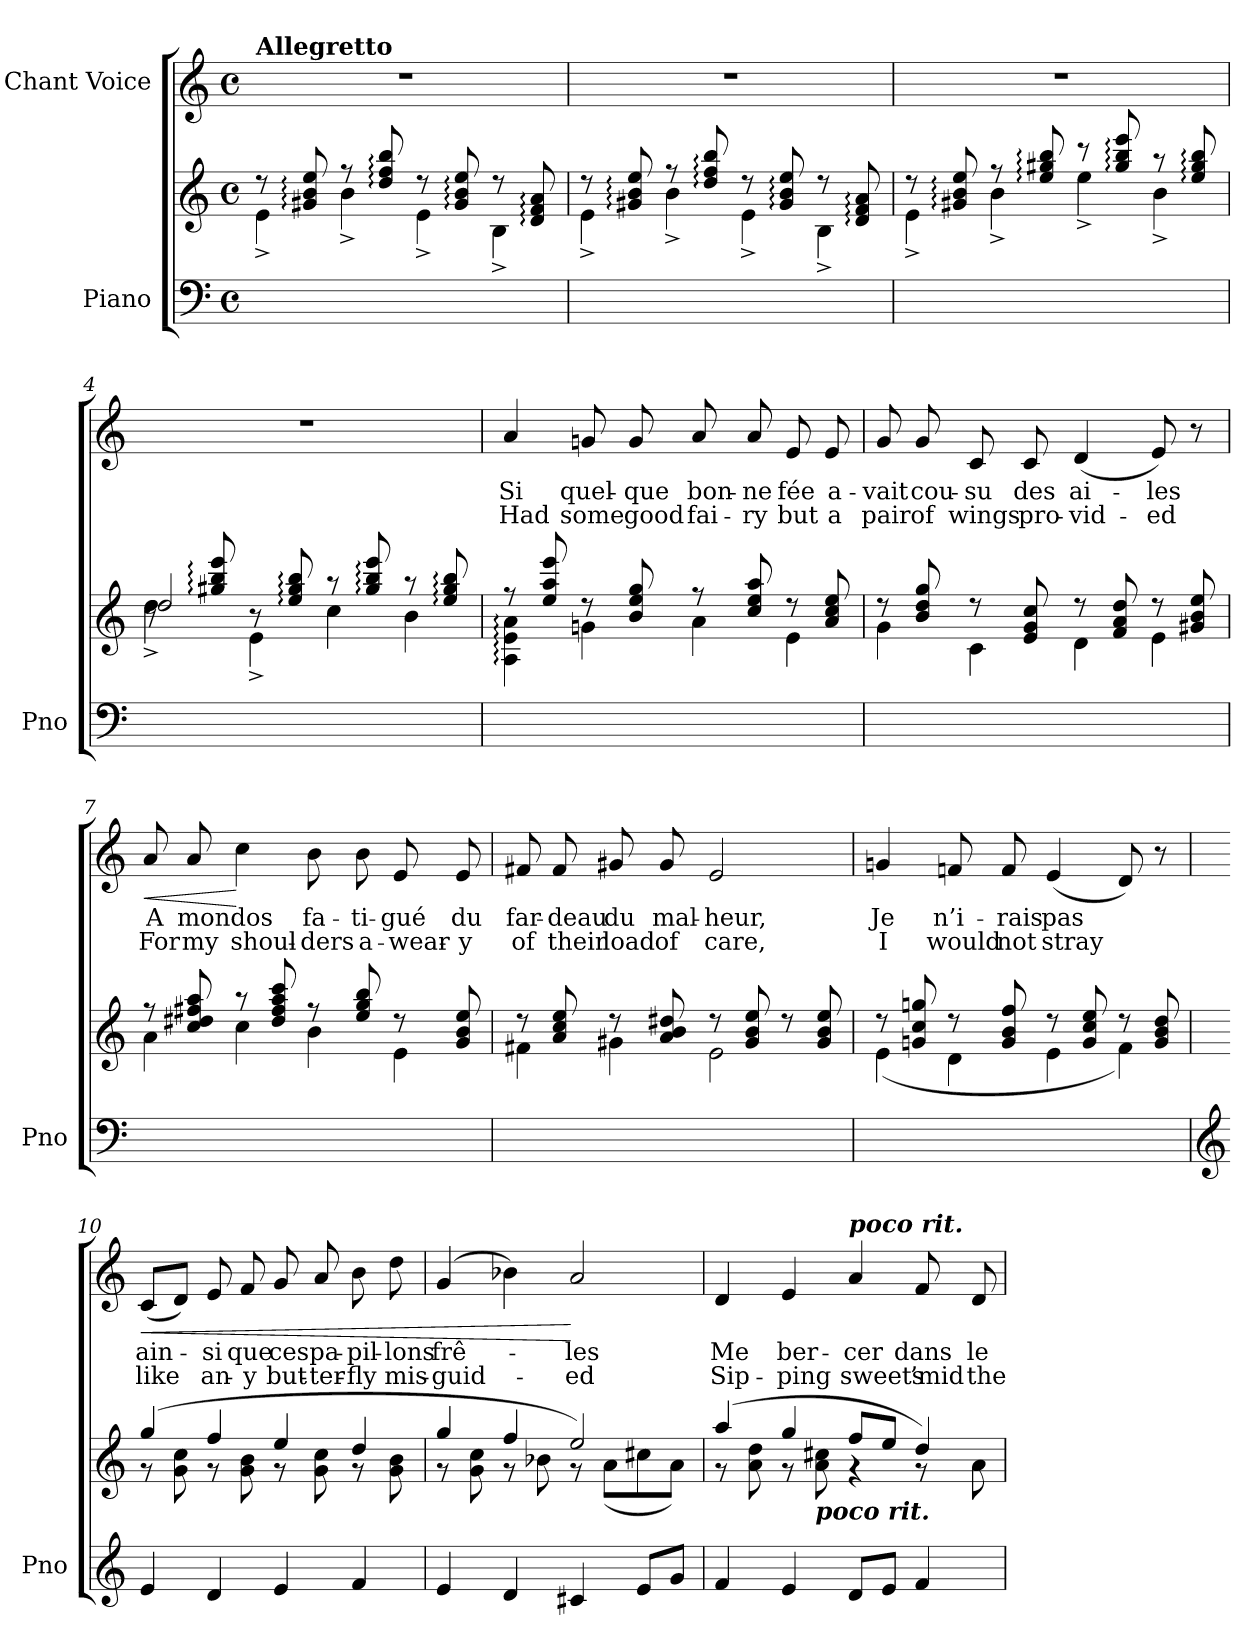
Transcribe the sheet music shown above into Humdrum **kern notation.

**kern	**kern	**dynam	**kern	**text	**text	**dynam
*part2	*part2	*part2	*part1	*part1	*part1	*part1
*staff3	*staff2	*staff2/3	*staff1	*staff1	*staff1	*staff1
*I"Piano	*	*	*I"Chant Voice	*	*	*
*I'Pno	*	*	*	*	*	*
*clefF4	*clefG2	*	*clefG2	*	*	*
*k[]	*k[]	*	*k[]	*	*	*
*M4/4	*M4/4	*	*M4/4	*	*	*
*met(c)	*met(c)	*	*met(c)	*	*	*
*MM90	*MM90	*	*MM90	*	*	*
=1	=1	=1	=1	=1	=1	=1
*	*^	*	*	*	*	*
!	!	!	!	!LO:TX:B:t=Allegretto	!	!	!
!	!	!	!LO:DY:a=2	!	!	!	!
!	!	!	!LO:DY:n=1:a=2	!	!	!	!
1ryy	8r	4e^\	p other-dynamics	1r	.	.	.
.	8g#X/: 8b/: 8ee/:	.	.	.	.	.	.
.	8r	4b^\	.	.	.	.	.
.	8dd/: 8ff/: 8bb/:	.	.	.	.	.	.
.	8r	4e^\	.	.	.	.	.
.	8g#/: 8b/: 8ee/:	.	.	.	.	.	.
.	8r	4B^\	.	.	.	.	.
.	8d/: 8f/: 8a/:	.	.	.	.	.	.
=2	=2	=2	=2	=2	=2	=2	=2
1ryy	8r	4e^\	.	1r	.	.	.
.	8g#X/: 8b/: 8ee/:	.	.	.	.	.	.
.	8r	4b^\	.	.	.	.	.
.	8dd/: 8ff/: 8bb/:	.	.	.	.	.	.
.	8r	4e^\	.	.	.	.	.
.	8g#/: 8b/: 8ee/:	.	.	.	.	.	.
.	8r	4B^\	.	.	.	.	.
.	8d/: 8f/: 8a/:	.	.	.	.	.	.
!!LO:LB:g=z
=3	=3	=3	=3	=3	=3	=3	=3
1ryy	8r	4e^\	.	1r	.	.	.
.	8g#X/: 8b/: 8ee/:	.	.	.	.	.	.
.	8r	4b^\	.	.	.	.	.
.	8ee/: 8gg#X/: 8bb/:	.	.	.	.	.	.
.	8r	4ee^\	.	.	.	.	.
.	8gg#/: 8bb/: 8eee/:	.	.	.	.	.	.
.	8r	4b^\	.	.	.	.	.
.	8ee/: 8gg#/: 8bb/:	.	.	.	.	.	.
=4	=4	=4	=4	=4	=4	=4	=4
*	*	*^	*	*	*	*	*
1ryy	8r	4dd^\	2dd/	.	1r	.	.	.
.	8gg#X/: 8bb/: 8eee/:	.	.	.	.	.	.	.
.	8r	4e^\	.	.	.	.	.	.
.	8ee/: 8gg#/: 8bb/:	.	.	.	.	.	.	.
.	8r	4cc\	2ryy	.	.	.	.	.
.	8gg#/: 8bb/: 8eee/:	.	.	.	.	.	.	.
.	8r	4b\	.	.	.	.	.	.
.	8ee/: 8gg#/: 8bb/:	.	.	.	.	.	.	.
*	*	*v	*v	*	*	*	*	*
!!LO:LB:g=z
=5	=5	=5	=5	=5	=5	=5	=5
!	!	!	!	!	!LO:LY:b	!LO:LY:b	!
1ryy	8r	4A\: 4e\: 4a\:	.	4a/	Si	Had	.
.	8ee/ 8aa/ 8eee/	.	.	.	.	.	.
!	!	!	!	!	!LO:LY:b	!LO:LY:b	!
.	8r	4gn\	.	8gn/	quel-	some	.
!	!	!	!	!	!LO:LY:b	!LO:LY:b	!
.	8b/ 8ee/ 8gg/	.	.	8g/	-que	good	.
!	!	!	!	!	!LO:LY:b	!LO:LY:b	!
.	8r	4a\	.	8a/	bon-	fai-	.
!	!	!	!	!	!LO:LY:b	!LO:LY:b	!
.	8cc/ 8ee/ 8aa/	.	.	8a/	-ne	-ry	.
!	!	!	!	!	!LO:LY:b	!LO:LY:b	!
.	8r	4e\	.	8e/	fée	but	.
!	!	!	!	!	!LO:LY:b	!LO:LY:b	!
.	8a/ 8cc/ 8ee/	.	.	8e/	a-	a	.
=6	=6	=6	=6	=6	=6	=6	=6
!	!	!	!	!	!LO:LY:b	!LO:LY:b	!
1ryy	8r	4g\	.	8g/	-vait	pair	.
!	!	!	!	!	!LO:LY:b	!LO:LY:b	!
.	8b/ 8dd/ 8gg/	.	.	8g/	cou-	of	.
!	!	!	!	!	!LO:LY:b	!LO:LY:b	!
.	8r	4c\	.	8c/	-su	wings	.
!	!	!	!	!	!LO:LY:b	!LO:LY:b	!
.	8e/ 8g/ 8cc/	.	.	8c/	des	pro-	.
!	!	!	!	!	!LO:LY:b	!LO:LY:b	!
.	8r	4d\	.	(<4d/	ai-	-vid-	.
.	8f/ 8a/ 8dd/	.	.	.	.	.	.
!	!	!	!	!	!LO:LY:b	!LO:LY:b	!
.	8r	4e\	.	8e/)	-les	-ed	.
.	8g#X/ 8b/ 8ee/	.	.	8r	.	.	.
!!LO:LB:g=z
=7	=7	=7	=7	=7	=7	=7	=7
!	!	!	!	!	!LO:LY:b	!LO:LY:b	!LO:HP:b
1ryy	8r	4a\	.	8a/	A	For	<
!	!	!	!	!	!LO:LY:b	!LO:LY:b	!
.	8cc/ 8dd#X/ 8ff#X/ 8aa/	.	.	8a/	mon	my	.
!	!	!	!	!	!LO:LY:b	!LO:LY:b	!
.	8r	4cc\	.	4cc\	dos	shoul-	[
.	8dd#/ 8ff#/ 8aa/ 8ccc/	.	.	.	.	.	.
!	!	!	!	!	!LO:LY:b	!LO:LY:b	!
.	8r	4b\	.	8b\	fa-	-ders	.
!	!	!	!	!	!LO:LY:b	!LO:LY:b	!
.	8ee/ 8gg/ 8bb/	.	.	8b\	-ti-	a-	.
!	!	!	!	!	!LO:LY:b	!LO:LY:b	!
.	8r	4e\	.	8e/	-gué	-wear-	.
!	!	!	!	!	!LO:LY:b	!LO:LY:b	!
.	8g/ 8b/ 8ee/	.	.	8e/	du	-y	.
=8	=8	=8	=8	=8	=8	=8	=8
!	!	!	!	!	!LO:LY:b	!LO:LY:b	!
1ryy	8r	4f#X\	.	8f#X/	far-	of	.
!	!	!	!	!	!LO:LY:b	!LO:LY:b	!
.	8a/ 8cc/ 8ee/	.	.	8f#/	-deau	their	.
!	!	!	!	!	!LO:LY:b	!LO:LY:b	!
.	8r	4g#X\	.	8g#X/	du	load	.
!	!	!	!	!	!LO:LY:b	!LO:LY:b	!
.	8a/ 8b/ 8dd#X/	.	.	8g#/	mal-	of	.
!	!	!	!	!	!LO:LY:b	!LO:LY:b	!
.	8r	2e\	.	2e/	-heur,	care,	.
.	8g#/ 8b/ 8ee/	.	.	.	.	.	.
.	8r	.	.	.	.	.	.
.	8g#/ 8b/ 8ee/	.	.	.	.	.	.
!!LO:PB:g=z
=9	=9	=9	=9	=9	=9	=9	=9
!	!	!	!	!	!LO:LY:b	!LO:LY:b	!
1ryy	8r	(<4e\	.	4gn/	Je	I	.
.	8gn/ 8cc/ 8ggn/	.	.	.	.	.	.
!	!	!	!	!	!LO:LY:b	!LO:LY:b	!
.	8r	4d\	.	8fn/	n’i-	would	.
!	!	!	!	!	!LO:LY:b	!LO:LY:b	!
.	8g/ 8b/ 8ff/	.	.	8f/	-rais	not	.
!	!	!	!	!	!LO:LY:b	!LO:LY:b	!
.	8r	4e\	.	(<4e/	pas	stray	.
.	8g/ 8cc/ 8ee/	.	.	.	.	.	.
.	8r	4f\)	.	8d/)	.	.	.
.	8g/ 8b/ 8dd/	.	.	8r	.	.	.
=10	=10	=10	=10	=10	=10	=10	=10
*clefG2	*	*	*	*	*	*	*
!	!	!	!	!	!LO:LY:b	!LO:LY:b	!LO:HP:b
4e/	(>4gg/	8r	.	(<8c/L	ain-	like	<
.	.	8g\ 8cc\	.	8d/J)	.	.	.
!	!	!	!	!	!LO:LY:b	!LO:LY:b	!
4d/	4ff/	8r	.	8e/	-si	an-	.
!	!	!	!	!	!LO:LY:b	!LO:LY:b	!
.	.	8g\ 8b\	.	8f/	que	-y	.
!	!	!	!	!	!LO:LY:b	!LO:LY:b	!
4e/	4ee/	8r	.	8g/	ces	but-	.
!	!	!	!	!	!LO:LY:b	!LO:LY:b	!
.	.	8g\ 8cc\	.	8a/	pa-	-ter-	.
!	!	!	!	!	!LO:LY:b	!LO:LY:b	!
4f/	4dd/	8r	.	8b\	-pil-	-fly	.
!	!	!	!	!	!LO:LY:b	!LO:LY:b	!
.	.	8g\ 8b\	.	8dd\	-lons	mis-	.
!!LO:LB:g=z
=11	=11	=11	=11	=11	=11	=11	=11
!	!	!	!	!	!LO:LY:b	!LO:LY:b	!
4e/	4gg/	8r	.	(>4g/	frê-	-guid-	.
.	.	8g\ 8cc\	.	.	.	.	.
4d/	4ff/	8r	.	4b-X\)	.	.	.
.	.	8b-X\	.	.	.	.	.
!	!	!	!	!	!LO:LY:b	!LO:LY:b	!
4c#X/	2ee/)	8r	.	2a/	-les	-ed	[
.	.	(>8a\L	.	.	.	.	.
8e/L	.	8cc#X\	.	.	.	.	.
8g/J	.	8a\J)	.	.	.	.	.
=12	=12	=12	=12	=12	=12	=12	=12
!	!	!	!	!	!LO:LY:b	!LO:LY:b	!
*	*	*	*	*^	*	*	*
4f/	(>4aa/	8r	.	4d/	4.ryy	Me	Sip-	.
.	.	8a\ 8dd\	.	.	.	.	.	.
!	!	!	!	!	!	!LO:LY:b	!LO:LY:b	!
4e/	4gg/	8r	.	4e/	.	ber-	-ping	.
*	*	*	*	*MM85	*	*	*	*
!	!	!LO:TX:b:Bi:t=poco rit.	!	!	!	!	!	!
.	.	8a\ 8cc#X\	.	.	2ryy	.	.	.
*	*	*	*	*MM80	*	*	*	*
!	!	!	!	!LO:TX:Bi:t=poco rit.	!	!	!	!
!	!	!	!	!	!	!LO:LY:b	!LO:LY:b	!
8d/L	8ff/L	4r	.	4a/	.	-cer	sweets	.
8e/J	8ee/J	.	.	.	.	.	.	.
!	!	!	!	!	!	!LO:LY:b	!LO:LY:b	!
4f/	4dd/)	8r	.	8f/	.	dans	’mid	.
!	!	!	!	!	!	!LO:LY:b	!LO:LY:b	!
.	.	8a\	.	8d/	8ryy	le	the	.
*	*v	*v	*	*	*	*	*	*
*	*	*	*v	*v	*	*	*
=	=	=	=	=	=	=
*-	*-	*-	*-	*-	*-	*-
